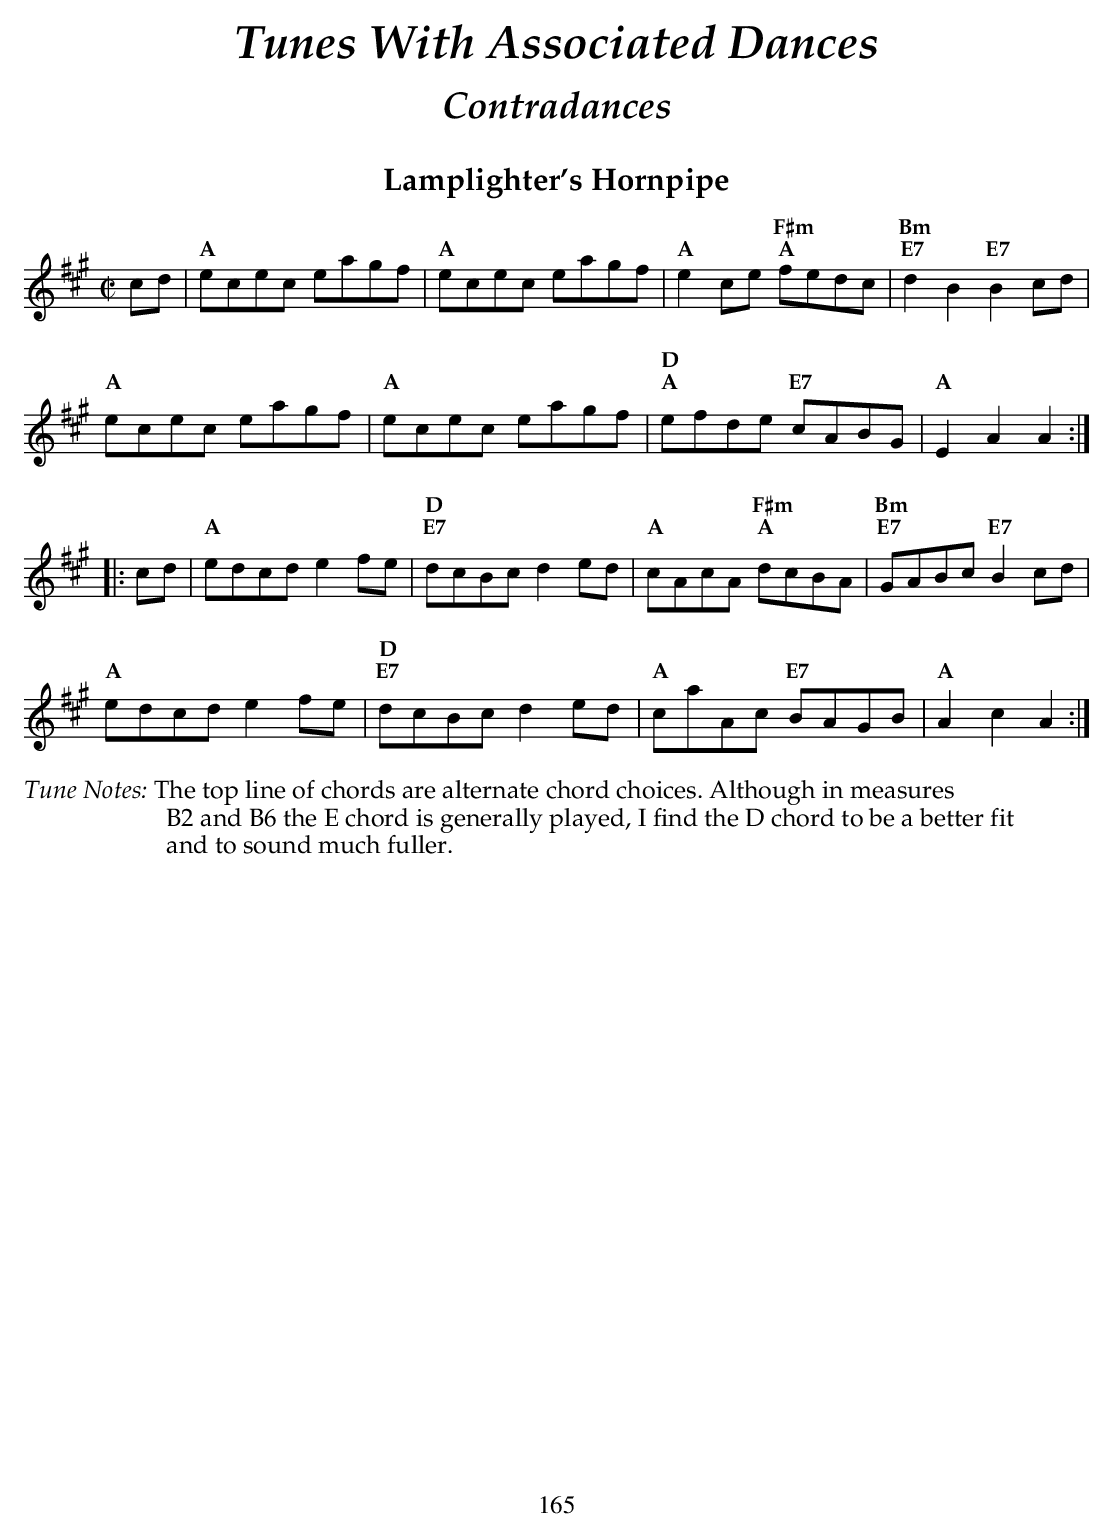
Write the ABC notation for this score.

X:1
T:Lamplighter's Hornpipe
M:C|
L:1/8
K:A
  cd |\
   "A" ecec eagf | "A" ecec eagf | "A" e2ce "F#m;A" fedc   | "Bm;E7" d2B2 "E7" B2cd  |
   "A" ecec eagf | "A" ecec eagf | "D;A" efde "E7" cABG    | "A" E2A2 A2 :|
|:cd |\
   "A" edcd e2fe | "D;E7" dcBc d2ed | "A" cAcA "F#m;A" dcBA | "Bm;E7" GABc "E7" B2cd  |
   "A" edcd e2fe | "D;E7" dcBc d2ed | "A" caAc "E7" BAGB    | "A" A2c2 A2   :|
